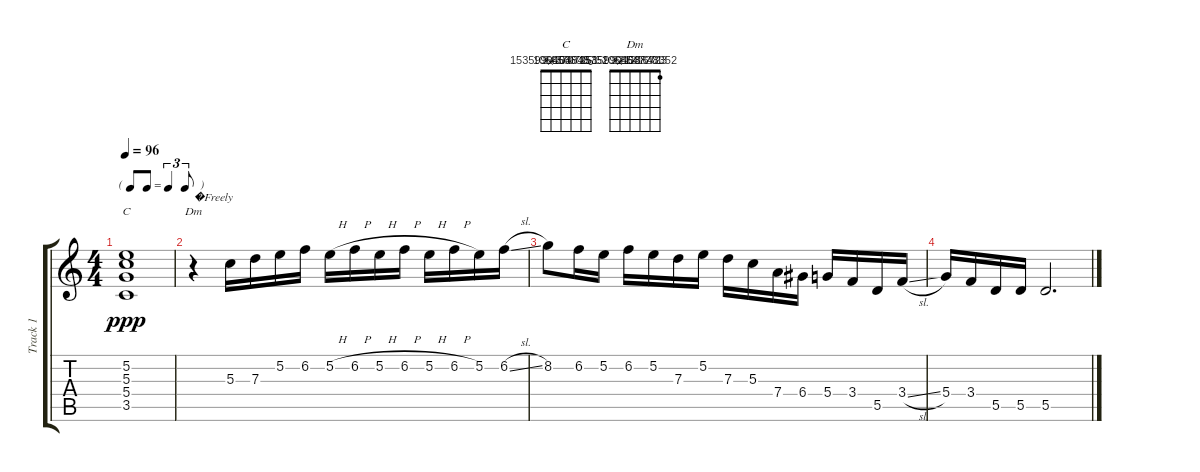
\track ("Track 1" "Track 1") {instrument acousticguitarsteel}
\staff {score tabs}
\tuning (E4 B3 G3 D3 A2 E2) {hide}
\chord ("C" 0 153848752 243707251 106656600 x 1535990404)
\chord ("Dm" 1 153848352 221216723 106654720 x 1535990408)
\ts (4 4)
\tf triplet8th
\tempo 96
\clef g2
\ks aminor
(5.2 5.3 5.4 3.5).1{ch "C" dy ppp} |
r.4{ch "Dm" txt "�Freely"} 5.3.16 7.3.16 5.2.16 6.2.16 5.2{h}.16 6.2{h}.16 5.2{h}.16 6.2{h}.16 5.2{h}.16 6.2{h}.16 5.2.16 6.2{sl}.16 |
8.2.8 6.2.16 5.2.16 6.2.16 5.2.16 7.3.16 5.2.16 7.3.16 5.3.16 7.4.16 6.4.16 5.4.16 3.4.16 5.5.16 3.4{sl}.16 |
5.4.16 3.4.16 5.5.16 5.5.16 5.5.2{d}
